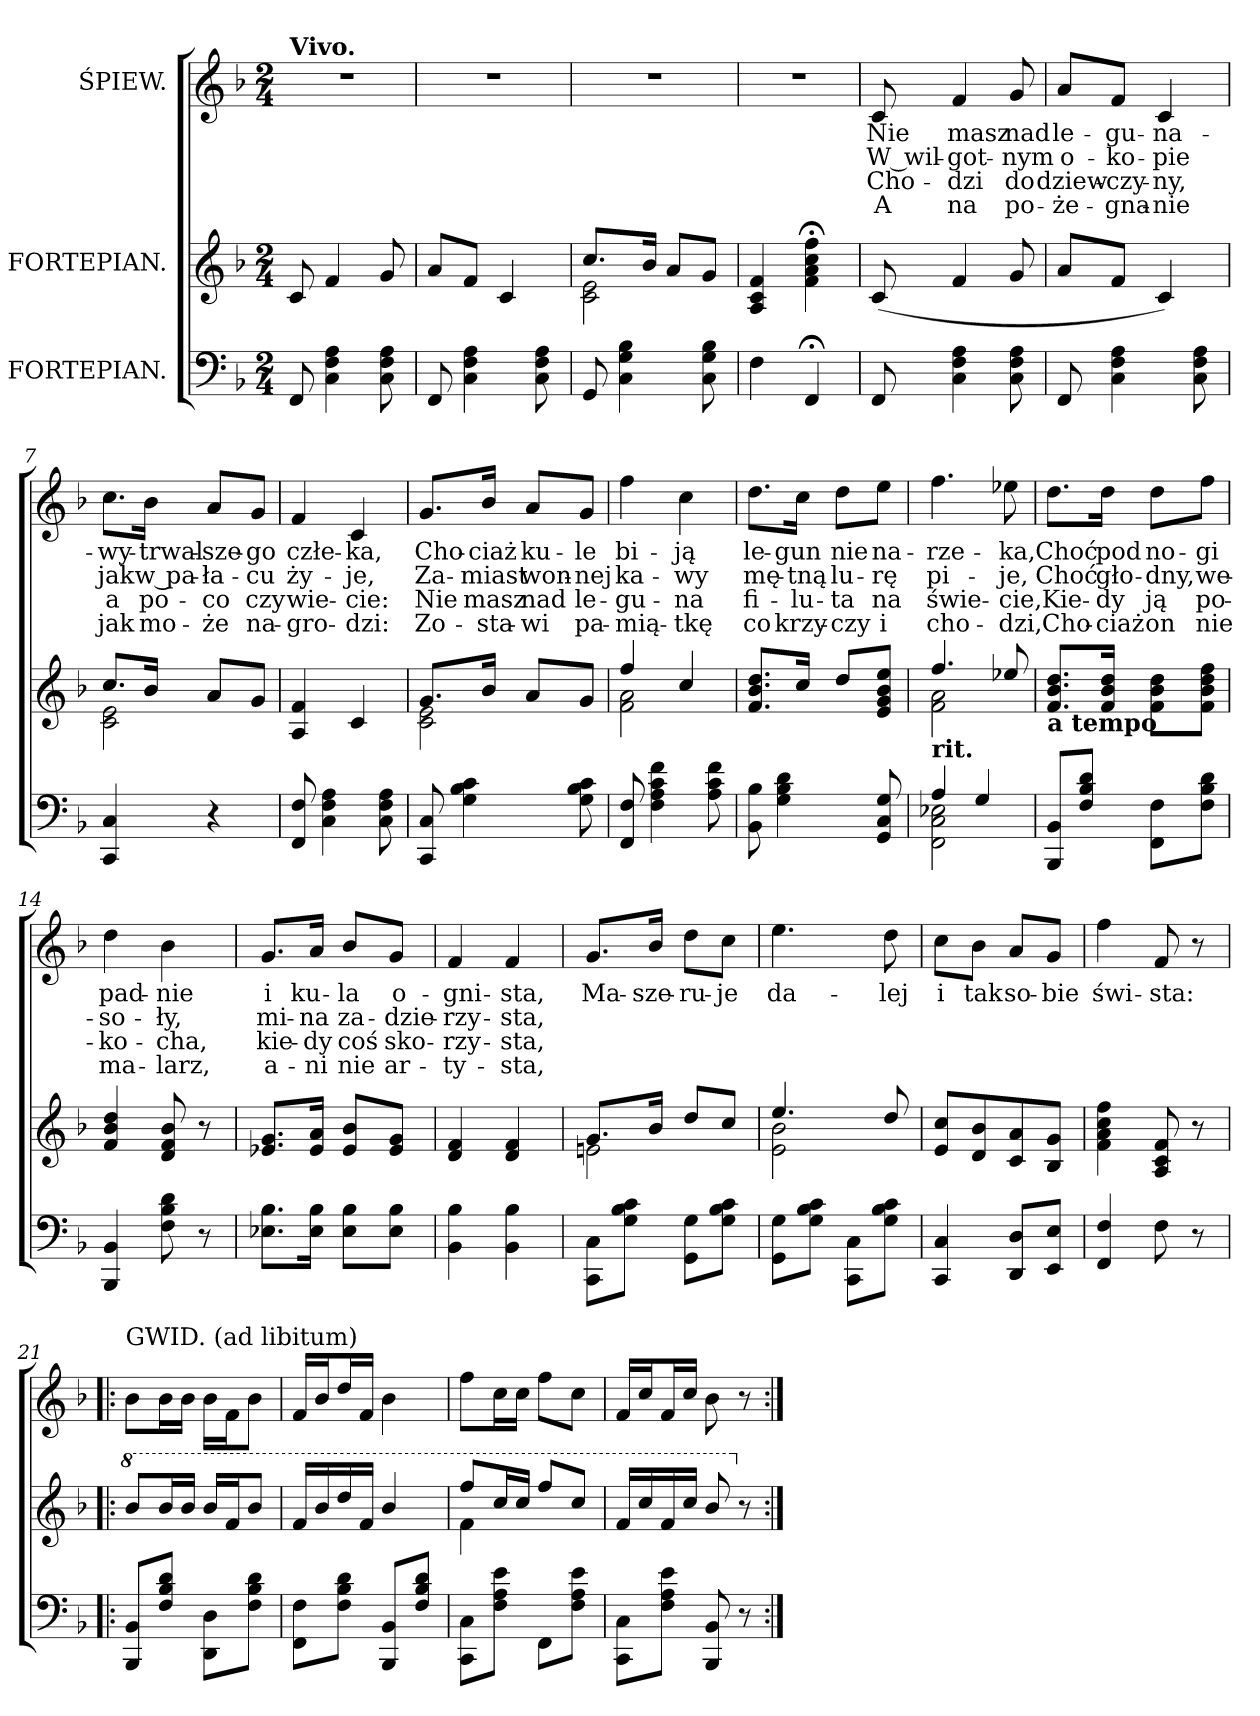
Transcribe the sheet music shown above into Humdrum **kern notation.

**kern	**kern	**kern	**text	**text	**text	**text
*part3	*part2	*part1	*part1	*part1	*part1	*part1
*staff3	*staff2	*staff1	*staff1	*staff1	*staff1	*staff1
*I"FORTEPIAN.	*I"FORTEPIAN.	*I"ŚPIEW.	*	*	*	*
*clefF4	*clefG2	*clefG2	*	*	*	*
*k[b-]	*k[b-]	*k[b-]	*	*	*	*
*F:	*F:	*F:	*	*	*	*
*M2/4	*M2/4	*M2/4	*	*	*	*
=1	=1	=1	=1	=1	=1	=1
!	!	!LO:TX:a:B:t=Vivo.	!	!	!	!
8FF/	8c/	2r	.	.	.	.
4C\ 4F\ 4A\	4f/	.	.	.	.	.
8C\ 8F\ 8A\	8g/	.	.	.	.	.
=2	=2	=2	=2	=2	=2	=2
8FF/	8a/L	2r	.	.	.	.
4C\ 4F\ 4A\	8f/J	.	.	.	.	.
.	4c/	.	.	.	.	.
8C\ 8F\ 8A\	.	.	.	.	.	.
=3	=3	=3	=3	=3	=3	=3
*	*^	*	*	*	*	*
8GG/	8.cc/L	2c\ 2e\	2r	.	.	.	.
4C\ 4G\ 4B-\	.	.	.	.	.	.	.
.	16b-/Jk	.	.	.	.	.	.
.	8a/L	.	.	.	.	.	.
8C\ 8G\ 8B-\	8g/J	.	.	.	.	.	.
*	*v	*v	*	*	*	*	*
=4	=4	=4	=4	=4	=4	=4
4F\	4A/ 4c/ 4f/	2r	.	.	.	.
4FF;</	4f;<\ 4a;<\ 4cc;<\ 4ff;<\	.	.	.	.	.
=5	=5	=5	=5	=5	=5	=5
8FF/	(>8c/	8c/	Nie	W wil-	Cho-	A
4C\ 4F\ 4A\	4f/	4f/	masz	-got-	-dzi	na
8C\ 8F\ 8A\	8g/	8g/	nad	-nym	do	po-
=6	=6	=6	=6	=6	=6	=6
8FF/	8a/L	8a/L	le-	o-	dziew-	-że-
4C\ 4F\ 4A\	8f/J	8f/J	-gu-	-ko-	-czy-	-gna-
.	4c/)	4c/	-na-	-pie	-ny,	-nie
8C\ 8F\ 8A\	.	.	.	.	.	.
=7	=7	=7	=7	=7	=7	=7
*	*^	*	*	*	*	*
4CC/ 4C/	8.cc/L	2c\ 2e\	8.cc\L	wy-	jak	a	jak
.	16b-/Jk	.	16b-\Jk	-trwal-	w pa-	po-	mo-
4r	8a/L	.	8a/L	-sze-	-ła-	-co	-że
.	8g/J	.	8g/J	-go	-cu	czy	na-
*	*v	*v	*	*	*	*	*
=8	=8	=8	=8	=8	=8	=8
8FF/ 8F/	4A/ 4f/	4f/	człe-	ży-	wie-	gro-
4C\ 4F\ 4A\	.	.	.	.	.	.
.	4c/	4c/	-ka,	-je,	-cie:	-dzi:
8C\ 8F\ 8A\	.	.	.	.	.	.
=9	=9	=9	=9	=9	=9	=9
*	*^	*	*	*	*	*
8CC/ 8C/	8.g/L	2c\ 2e\	8.g/L	Cho-	Za-	Nie	Zo-
4G\ 4B-\ 4c\	.	.	.	.	.	.	.
.	16b-/Jk	.	16b-/Jk	-ciaż	-miast	masz	-sta-
.	8a/L	.	8a/L	ku-	won-	nad	-wi
8G\ 8B-\ 8c\	8g/J	.	8g/J	-le	-nej	le-	pa-
=10	=10	=10	=10	=10	=10	=10	=10
8FF/ 8F/	4ff/	2f\ 2a\	4ff\	bi-	ka-	-gu-	-mią-
4F\ 4A\ 4c\ 4f\	.	.	.	.	.	.	.
.	4cc/	.	4cc\	-ją	-wy	-na	-tkę
8A\ 8c\ 8f\	.	.	.	.	.	.	.
*	*v	*v	*	*	*	*	*
=11	=11	=11	=11	=11	=11	=11
8BB-\ 8B-\	8.f/ 8.b-/ 8.dd/L	8.dd\L	le-	mę-	fi-	co
4G\ 4B-\ 4d\	.	.	.	.	.	.
.	16cc/Jk	16cc\Jk	-gun	-tną	-lu-	krzy-
.	8dd/L	8dd\L	nie	lu-	-ta	-czy
8GG/ 8C/ 8G/	8e/ 8g/ 8b-/ 8ee/J	8ee\J	na-	-rę	na	i
=12	=12	=12	=12	=12	=12	=12
*^	*^	*	*	*	*	*
!	!	!LO:TX:b:B:t=rit.	!	!	!	!	!	!
4A/	2FF\ 2C\ 2E-X\	4.ff/	2f\ 2a\	4.ff\	-rze-	pi-	świe-	cho-
4G/	.	.	.	.	.	.	.	.
.	.	8ee-X/	.	8ee-X\	-ka,	-je,	-cie,	-dzi,
*v	*v	*	*	*	*	*	*	*
*	*v	*v	*	*	*	*	*
=13	=13	=13	=13	=13	=13	=13
!	!LO:TX:b:B:t=a tempo	!	!	!	!	!
8BBB-/ 8BB-/L	8.f/ 8.b-/ 8.dd/L	8.dd\L	Choć	Choć	Kie-	Cho-
8F/ 8B-/ 8d/J	.	.	.	.	.	.
.	16f/ 16b-/ 16dd/Jk	16dd\Jk	pod	gło-	-dy	-ciaż
8FF\ 8F\L	8f\ 8b-\ 8dd\L	8dd\L	no-	-dny,	ją	on
8F\ 8B-\ 8d\J	8f\ 8b-\ 8dd\ 8ff\J	8ff\J	-gi	we-	po-	nie
=14	=14	=14	=14	=14	=14	=14
4BBB-/ 4BB-/	4f/ 4b-/ 4dd/	4dd\	pad-	-so-	-ko-	ma-
8F\ 8B-\ 8d\	8d/ 8f/ 8b-/	4b-\	-nie	-ły,	-cha,	-larz,
8r	8r	.	.	.	.	.
=15	=15	=15	=15	=15	=15	=15
8.E-X\ 8.B-\L	8.e-X/ 8.g/L	8.g/L	i	mi-	kie-	a-
16E-\ 16B-\Jk	16e-/ 16a/Jk	16a/Jk	ku-	-na	-dy	-ni
8E-\ 8B-\L	8e-/ 8b-/L	8b-/L	-la	za-	coś	nie
8E-\ 8B-\J	8e-/ 8g/J	8g/J	o-	-dzie-	sko-	ar-
=16	=16	=16	=16	=16	=16	=16
4BB-\ 4B-\	4d/ 4f/	4f/	-gni-	-rzy-	-rzy-	-ty-
4BB-\ 4B-\	4d/ 4f/	4f/	-sta,	-sta,	-sta,	-sta,
=17	=17	=17	=17	=17	=17	=17
*	*^	*	*	*	*	*
8CC\ 8C\L	8.g/L	2en\	8.g/L	Ma-	.	.	.
8G\ 8B-\ 8c\J	.	.	.	.	.	.	.
.	16b-/Jk	.	16b-/Jk	-sze-	.	.	.
8GG\ 8G\L	8dd/L	.	8dd\L	-ru-	.	.	.
8G\ 8B-\ 8c\J	8cc/J	.	8cc\J	-je	.	.	.
=18	=18	=18	=18	=18	=18	=18	=18
8GG\ 8G\L	4.ee/	2e\ 2b-\	4.ee\	da-	.	.	.
8G\ 8B-\ 8c\J	.	.	.	.	.	.	.
8CC\ 8C\L	.	.	.	.	.	.	.
8G\ 8B-\ 8c\J	8dd/	.	8dd\	-lej	.	.	.
*	*v	*v	*	*	*	*	*
=19	=19	=19	=19	=19	=19	=19
4CC/ 4C/	8e/ 8cc/L	8cc\L	i	.	.	.
.	8d/ 8b-/	8b-\J	tak	.	.	.
8DD/ 8D/L	8c/ 8a/	8a/L	so-	.	.	.
8EE/ 8E/J	8B-/ 8g/J	8g/J	-bie	.	.	.
=20	=20	=20	=20	=20	=20	=20
4FF/ 4F/	4f\ 4a\ 4cc\ 4ff\	4ff\	świ-	.	.	.
8F\	8A/ 8c/ 8f/	8f/	-sta:	.	.	.
8r	8r	8r	.	.	.	.
=21!|:	=21!|:	=21!|:	=21!|:	=21!|:	=21!|:	=21!|:
*	*8va	*	*	*	*	*
!	!	!LO:TX:a:t=GWID. (ad libitum)	!	!	!	!
8BBB-/ 8BB-/L	8bb-/L	8b-\L	.	.	.	.
8F/ 8B-/ 8d/J	16bb-/L	16b-\L	.	.	.	.
.	16bb-/JJ	16b-\JJ	.	.	.	.
8DD\ 8D\L	16bb-/LL	16b-\LL	.	.	.	.
.	16ff/J	16f\J	.	.	.	.
8F\ 8B-\ 8d\J	8bb-/J	8b-\J	.	.	.	.
=22	=22	=22	=22	=22	=22	=22
8FF\ 8F\L	16ff/LL	16f/LL	.	.	.	.
.	16bb-/	16b-/J	.	.	.	.
8F\ 8B-\ 8d\J	16ddd/	16dd/L	.	.	.	.
.	16ff/JJ	16f/JJ	.	.	.	.
8BBB-/ 8BB-/L	4bb-/	4b-\	.	.	.	.
8F/ 8B-/ 8d/J	.	.	.	.	.	.
=23	=23	=23	=23	=23	=23	=23
*	*^	*	*	*	*	*
8CC\ 8C\L	8fff/L	4ff\	8ff\L	.	.	.	.
8F\ 8A\ 8e\J	16ccc/L	.	16cc\L	.	.	.	.
.	16ccc/JJ	.	16cc\JJ	.	.	.	.
8FF\L	8fff/L	4ryy	8ff\L	.	.	.	.
8F\ 8A\ 8e\J	8ccc/J	.	8cc\J	.	.	.	.
*	*v	*v	*	*	*	*	*
=24	=24	=24	=24	=24	=24	=24
8CC\ 8C\L	16ff/LL	16f/LL	.	.	.	.
.	16ccc/	16cc/J	.	.	.	.
8F\ 8A\ 8e\J	16ff/	16f/L	.	.	.	.
.	16ccc/JJ	16cc/JJ	.	.	.	.
8BBB-/ 8BB-/	8bb-/	8b-\	.	.	.	.
*	*X8va	*	*	*	*	*
8r	8r	8r	.	.	.	.
=:|!	=:|!	=:|!	=:|!	=:|!	=:|!	=:|!
*-	*-	*-	*-	*-	*-	*-
